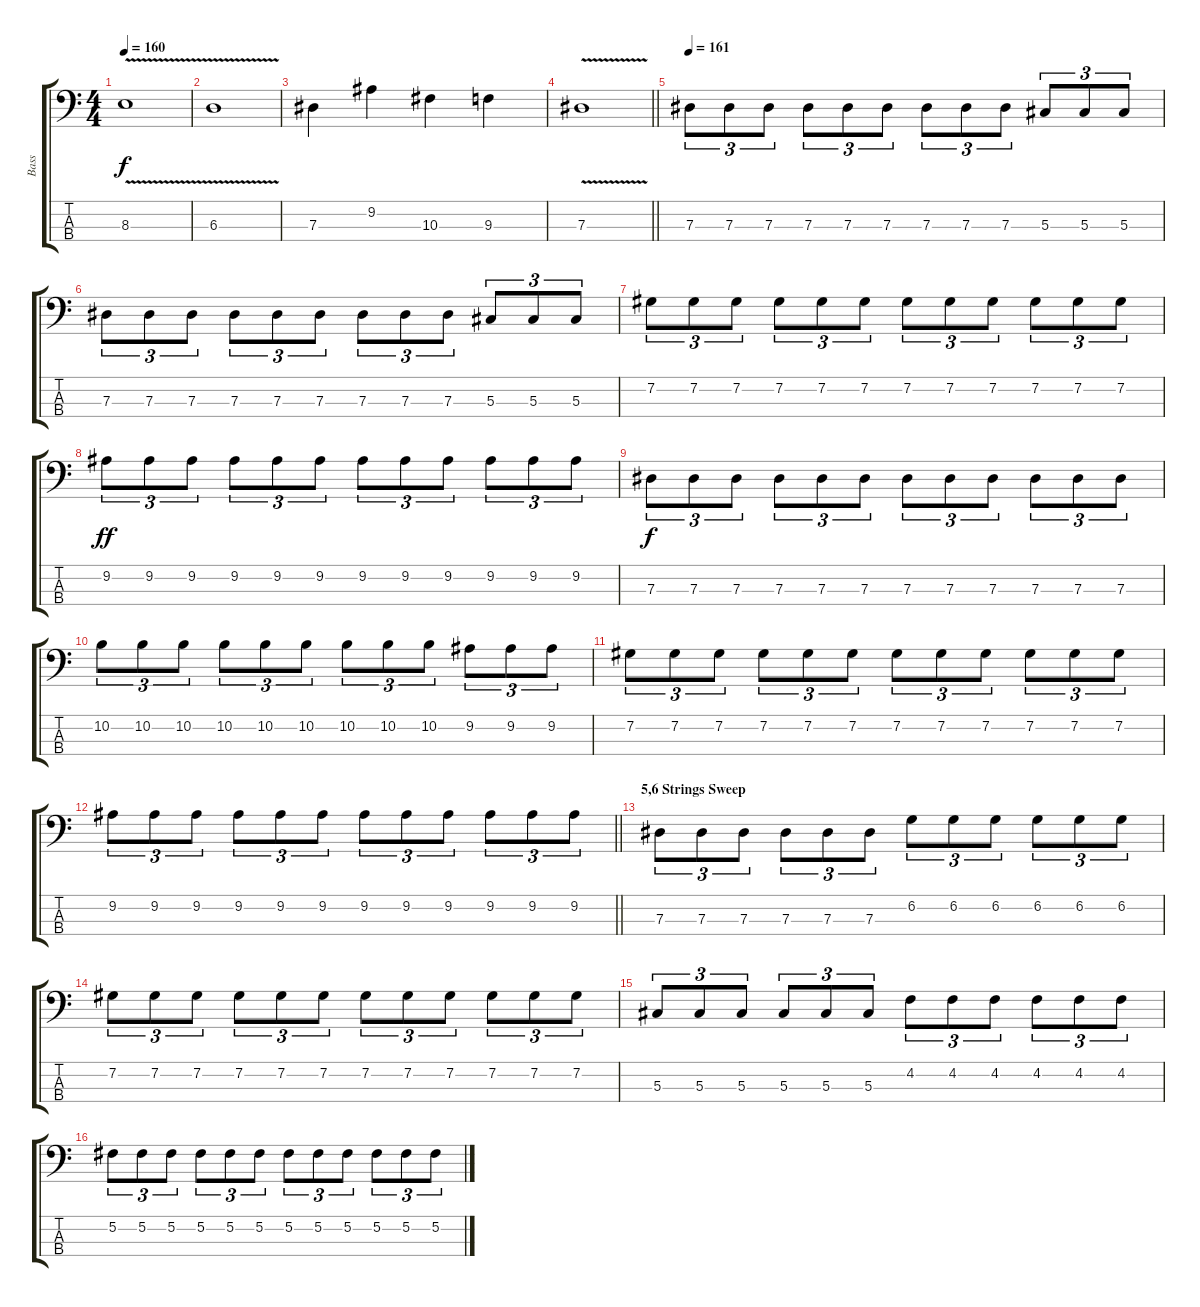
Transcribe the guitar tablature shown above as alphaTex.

\track ("Bass" "Bass") {instrument electricbassfinger}
\staff {score tabs}
\tuning (Gb2 Db2 Ab1 Eb1) {hide}
\ts (4 4)
\tempo 160
\clef f4
\ks c
8.3{v}.1{dy f} |
6.3{v}.1 |
7.3.4 9.2.4 10.3.4 9.3.4 |
\barLineRight lightlight
7.3{v}.1 |
\section ("" "")
\tempo 161
7.3.8{tu (3 2)} 7.3.8{tu (3 2)} 7.3.8{tu (3 2)} 7.3.8{tu (3 2)} 7.3.8{tu (3 2)} 7.3.8{tu (3 2)} 7.3.8{tu (3 2)} 7.3.8{tu (3 2)} 7.3.8{tu (3 2)} 5.3.8{tu (3 2)} 5.3.8{tu (3 2)} 5.3.8{tu (3 2)} |
7.3.8{tu (3 2)} 7.3.8{tu (3 2)} 7.3.8{tu (3 2)} 7.3.8{tu (3 2)} 7.3.8{tu (3 2)} 7.3.8{tu (3 2)} 7.3.8{tu (3 2)} 7.3.8{tu (3 2)} 7.3.8{tu (3 2)} 5.3.8{tu (3 2)} 5.3.8{tu (3 2)} 5.3.8{tu (3 2)} |
7.2.8{tu (3 2)} 7.2.8{tu (3 2)} 7.2.8{tu (3 2)} 7.2.8{tu (3 2)} 7.2.8{tu (3 2)} 7.2.8{tu (3 2)} 7.2.8{tu (3 2)} 7.2.8{tu (3 2)} 7.2.8{tu (3 2)} 7.2.8{tu (3 2)} 7.2.8{tu (3 2)} 7.2.8{tu (3 2)} |
9.2.8{tu (3 2) dy ff} 9.2.8{tu (3 2)} 9.2.8{tu (3 2)} 9.2.8{tu (3 2)} 9.2.8{tu (3 2)} 9.2.8{tu (3 2)} 9.2.8{tu (3 2)} 9.2.8{tu (3 2)} 9.2.8{tu (3 2)} 9.2.8{tu (3 2)} 9.2.8{tu (3 2)} 9.2.8{tu (3 2)} |
7.3.8{tu (3 2) dy f} 7.3.8{tu (3 2)} 7.3.8{tu (3 2)} 7.3.8{tu (3 2)} 7.3.8{tu (3 2)} 7.3.8{tu (3 2)} 7.3.8{tu (3 2)} 7.3.8{tu (3 2)} 7.3.8{tu (3 2)} 7.3.8{tu (3 2)} 7.3.8{tu (3 2)} 7.3.8{tu (3 2)} |
10.2.8{tu (3 2)} 10.2.8{tu (3 2)} 10.2.8{tu (3 2)} 10.2.8{tu (3 2)} 10.2.8{tu (3 2)} 10.2.8{tu (3 2)} 10.2.8{tu (3 2)} 10.2.8{tu (3 2)} 10.2.8{tu (3 2)} 9.2.8{tu (3 2)} 9.2.8{tu (3 2)} 9.2.8{tu (3 2)} |
7.2.8{tu (3 2)} 7.2.8{tu (3 2)} 7.2.8{tu (3 2)} 7.2.8{tu (3 2)} 7.2.8{tu (3 2)} 7.2.8{tu (3 2)} 7.2.8{tu (3 2)} 7.2.8{tu (3 2)} 7.2.8{tu (3 2)} 7.2.8{tu (3 2)} 7.2.8{tu (3 2)} 7.2.8{tu (3 2)} |
\barLineRight lightlight
9.2.8{tu (3 2)} 9.2.8{tu (3 2)} 9.2.8{tu (3 2)} 9.2.8{tu (3 2)} 9.2.8{tu (3 2)} 9.2.8{tu (3 2)} 9.2.8{tu (3 2)} 9.2.8{tu (3 2)} 9.2.8{tu (3 2)} 9.2.8{tu (3 2)} 9.2.8{tu (3 2)} 9.2.8{tu (3 2)} |
\section ("" "5,6 Strings Sweep ")
7.3.8{tu (3 2)} 7.3.8{tu (3 2)} 7.3.8{tu (3 2)} 7.3.8{tu (3 2)} 7.3.8{tu (3 2)} 7.3.8{tu (3 2)} 6.2.8{tu (3 2)} 6.2.8{tu (3 2)} 6.2.8{tu (3 2)} 6.2.8{tu (3 2)} 6.2.8{tu (3 2)} 6.2.8{tu (3 2)} |
\ks aminor
7.2.8{tu (3 2)} 7.2.8{tu (3 2)} 7.2.8{tu (3 2)} 7.2.8{tu (3 2)} 7.2.8{tu (3 2)} 7.2.8{tu (3 2)} 7.2.8{tu (3 2)} 7.2.8{tu (3 2)} 7.2.8{tu (3 2)} 7.2.8{tu (3 2)} 7.2.8{tu (3 2)} 7.2.8{tu (3 2)} |
5.3.8{tu (3 2)} 5.3.8{tu (3 2)} 5.3.8{tu (3 2)} 5.3.8{tu (3 2)} 5.3.8{tu (3 2)} 5.3.8{tu (3 2)} 4.2.8{tu (3 2)} 4.2.8{tu (3 2)} 4.2.8{tu (3 2)} 4.2.8{tu (3 2)} 4.2.8{tu (3 2)} 4.2.8{tu (3 2)} |
5.2.8{tu (3 2)} 5.2.8{tu (3 2)} 5.2.8{tu (3 2)} 5.2.8{tu (3 2)} 5.2.8{tu (3 2)} 5.2.8{tu (3 2)} 5.2.8{tu (3 2)} 5.2.8{tu (3 2)} 5.2.8{tu (3 2)} 5.2.8{tu (3 2)} 5.2.8{tu (3 2)} 5.2.8{tu (3 2)}
